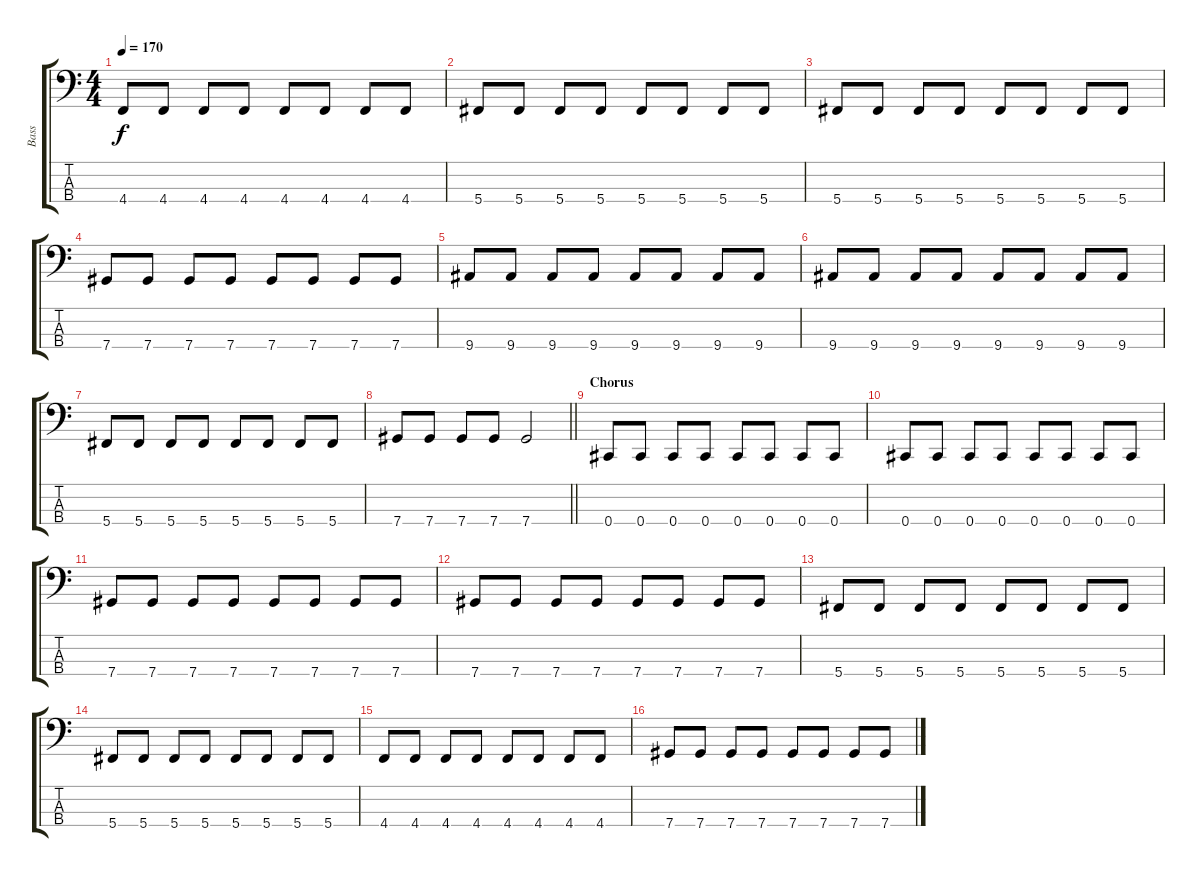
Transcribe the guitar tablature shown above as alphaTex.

\track ("Bass" "Bass") {instrument electricbasspick}
\staff {score tabs}
\tuning (Gb2 Db2 Ab1 Db1) {hide}
\ts (4 4)
\tempo 170
\clef f4
\ks c
4.4.8{dy f} 4.4.8 4.4.8 4.4.8 4.4.8 4.4.8 4.4.8 4.4.8 |
5.4.8 5.4.8 5.4.8 5.4.8 5.4.8 5.4.8 5.4.8 5.4.8 |
5.4.8 5.4.8 5.4.8 5.4.8 5.4.8 5.4.8 5.4.8 5.4.8 |
7.4.8 7.4.8 7.4.8 7.4.8 7.4.8 7.4.8 7.4.8 7.4.8 |
9.4.8 9.4.8 9.4.8 9.4.8 9.4.8 9.4.8 9.4.8 9.4.8 |
9.4.8 9.4.8 9.4.8 9.4.8 9.4.8 9.4.8 9.4.8 9.4.8 |
5.4.8 5.4.8 5.4.8 5.4.8 5.4.8 5.4.8 5.4.8 5.4.8 |
\barLineRight lightlight
7.4.8 7.4.8 7.4.8 7.4.8 7.4.2 |
\section ("" "Chorus")
0.4.8 0.4.8 0.4.8 0.4.8 0.4.8 0.4.8 0.4.8 0.4.8 |
0.4.8 0.4.8 0.4.8 0.4.8 0.4.8 0.4.8 0.4.8 0.4.8 |
7.4.8 7.4.8 7.4.8 7.4.8 7.4.8 7.4.8 7.4.8 7.4.8 |
7.4.8 7.4.8 7.4.8 7.4.8 7.4.8 7.4.8 7.4.8 7.4.8 |
5.4.8 5.4.8 5.4.8 5.4.8 5.4.8 5.4.8 5.4.8 5.4.8 |
5.4.8 5.4.8 5.4.8 5.4.8 5.4.8 5.4.8 5.4.8 5.4.8 |
4.4.8 4.4.8 4.4.8 4.4.8 4.4.8 4.4.8 4.4.8 4.4.8 |
7.4.8 7.4.8 7.4.8 7.4.8 7.4.8 7.4.8 7.4.8 7.4.8
